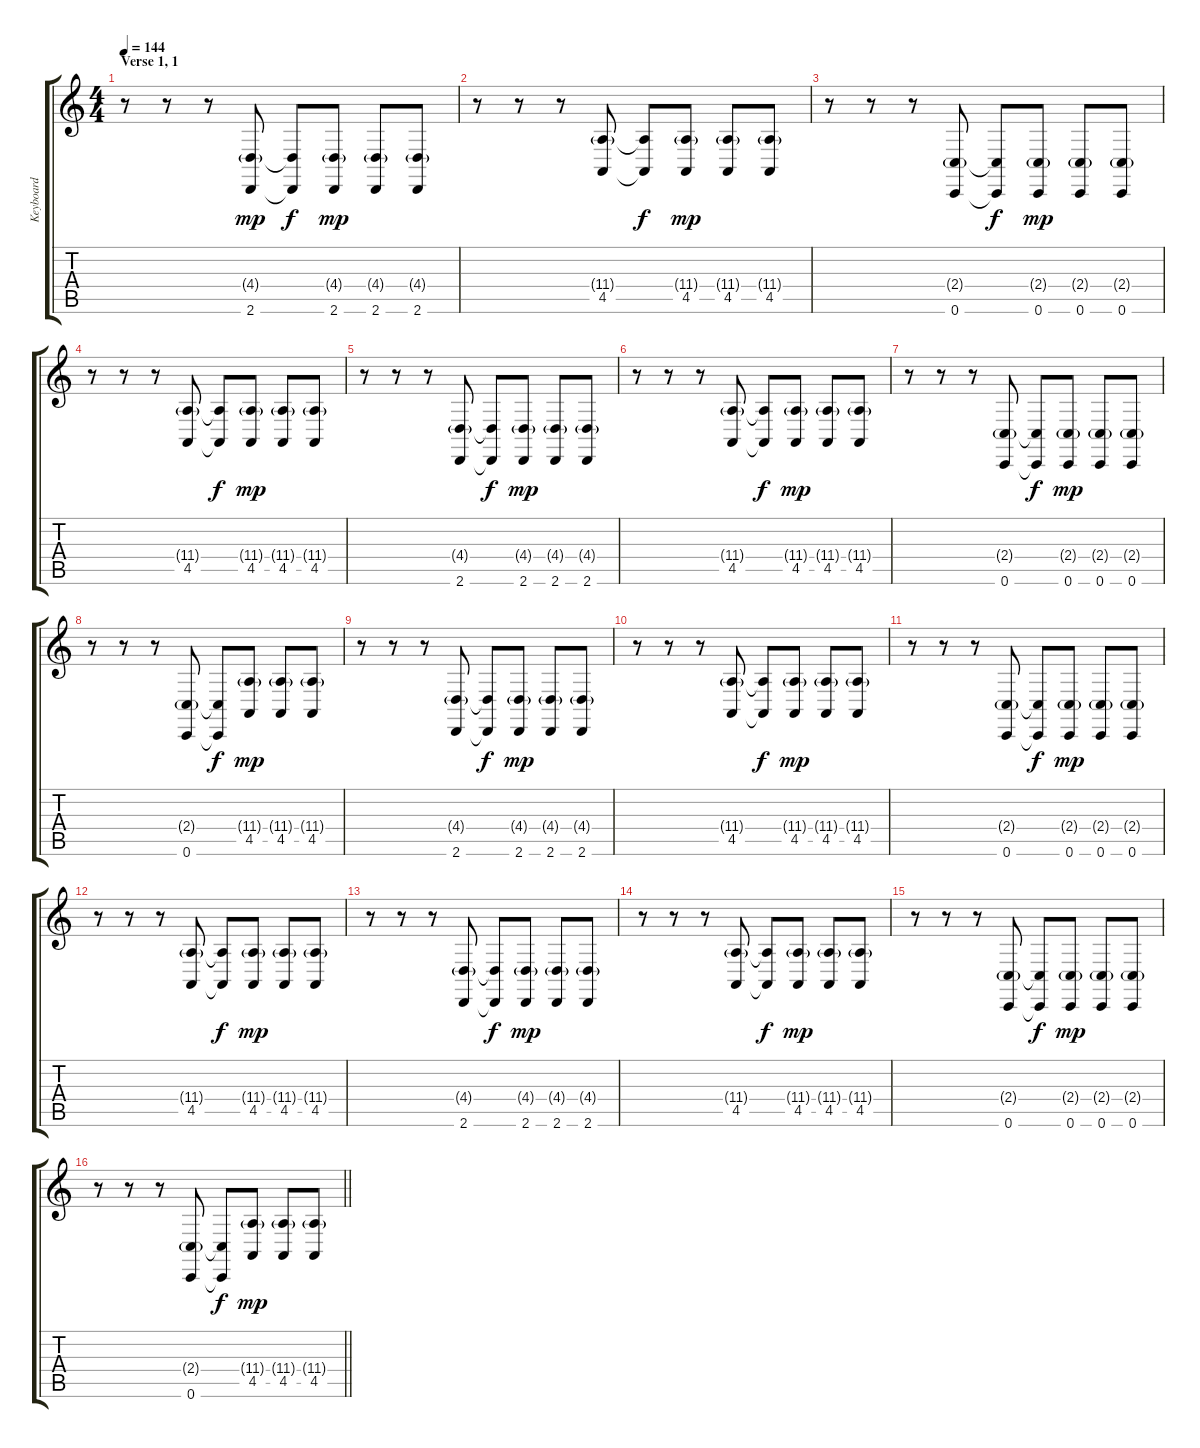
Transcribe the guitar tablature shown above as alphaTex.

\track ("Keyboard" "Keyboard") {instrument lead2sawtooth}
\staff {score tabs}
\tuning (C4 G3 Eb3 Bb2 F2 C2) {hide}
\ts (4 4)
\section ("" "Verse 1, 1")
\tempo 144
\clef g2
\ks c
r.8{dy f} r.8 r.8 (4.4{g} 2.6).8{dy mp} (4.4{t} 2.6{t}).8{dy f} (4.4{g} 2.6).8{dy mp} (4.4{g} 2.6).8 (4.4{g} 2.6).8 |
r.8 r.8 r.8 (11.4{g} 4.5).8 (11.4{t} 4.5{t}).8{dy f} (11.4{g} 4.5).8{dy mp} (11.4{g} 4.5).8 (11.4{g} 4.5).8 |
r.8 r.8 r.8 (2.4{g} 0.6).8 (2.4{t} 0.6{t}).8{dy f} (2.4{g} 0.6).8{dy mp} (2.4{g} 0.6).8 (2.4{g} 0.6).8 |
r.8 r.8 r.8 (11.4{g} 4.5).8 (11.4{t} 4.5{t}).8{dy f} (11.4{g} 4.5).8{dy mp} (11.4{g} 4.5).8 (11.4{g} 4.5).8 |
r.8 r.8 r.8 (4.4{g} 2.6).8 (4.4{t} 2.6{t}).8{dy f} (4.4{g} 2.6).8{dy mp} (4.4{g} 2.6).8 (4.4{g} 2.6).8 |
r.8 r.8 r.8 (11.4{g} 4.5).8 (11.4{t} 4.5{t}).8{dy f} (11.4{g} 4.5).8{dy mp} (11.4{g} 4.5).8 (11.4{g} 4.5).8 |
r.8 r.8 r.8 (2.4{g} 0.6).8 (2.4{t} 0.6{t}).8{dy f} (2.4{g} 0.6).8{dy mp} (2.4{g} 0.6).8 (2.4{g} 0.6).8 |
r.8 r.8 r.8 (2.4{g} 0.6).8 (2.4{t} 0.6{t}).8{dy f} (11.4{g} 4.5).8{dy mp} (11.4{g} 4.5).8 (11.4{g} 4.5).8 |
r.8 r.8 r.8 (4.4{g} 2.6).8 (4.4{t} 2.6{t}).8{dy f} (4.4{g} 2.6).8{dy mp} (4.4{g} 2.6).8 (4.4{g} 2.6).8 |
r.8 r.8 r.8 (11.4{g} 4.5).8 (11.4{t} 4.5{t}).8{dy f} (11.4{g} 4.5).8{dy mp} (11.4{g} 4.5).8 (11.4{g} 4.5).8 |
r.8 r.8 r.8 (2.4{g} 0.6).8 (2.4{t} 0.6{t}).8{dy f} (2.4{g} 0.6).8{dy mp} (2.4{g} 0.6).8 (2.4{g} 0.6).8 |
r.8 r.8 r.8 (11.4{g} 4.5).8 (11.4{t} 4.5{t}).8{dy f} (11.4{g} 4.5).8{dy mp} (11.4{g} 4.5).8 (11.4{g} 4.5).8 |
r.8 r.8 r.8 (4.4{g} 2.6).8 (4.4{t} 2.6{t}).8{dy f} (4.4{g} 2.6).8{dy mp} (4.4{g} 2.6).8 (4.4{g} 2.6).8 |
r.8 r.8 r.8 (11.4{g} 4.5).8 (11.4{t} 4.5{t}).8{dy f} (11.4{g} 4.5).8{dy mp} (11.4{g} 4.5).8 (11.4{g} 4.5).8 |
r.8 r.8 r.8 (2.4{g} 0.6).8 (2.4{t} 0.6{t}).8{dy f} (2.4{g} 0.6).8{dy mp} (2.4{g} 0.6).8 (2.4{g} 0.6).8 |
\barLineRight lightlight
r.8 r.8 r.8 (2.4{g} 0.6).8 (2.4{t} 0.6{t}).8{dy f} (11.4{g} 4.5).8{dy mp} (11.4{g} 4.5).8 (11.4{g} 4.5).8
